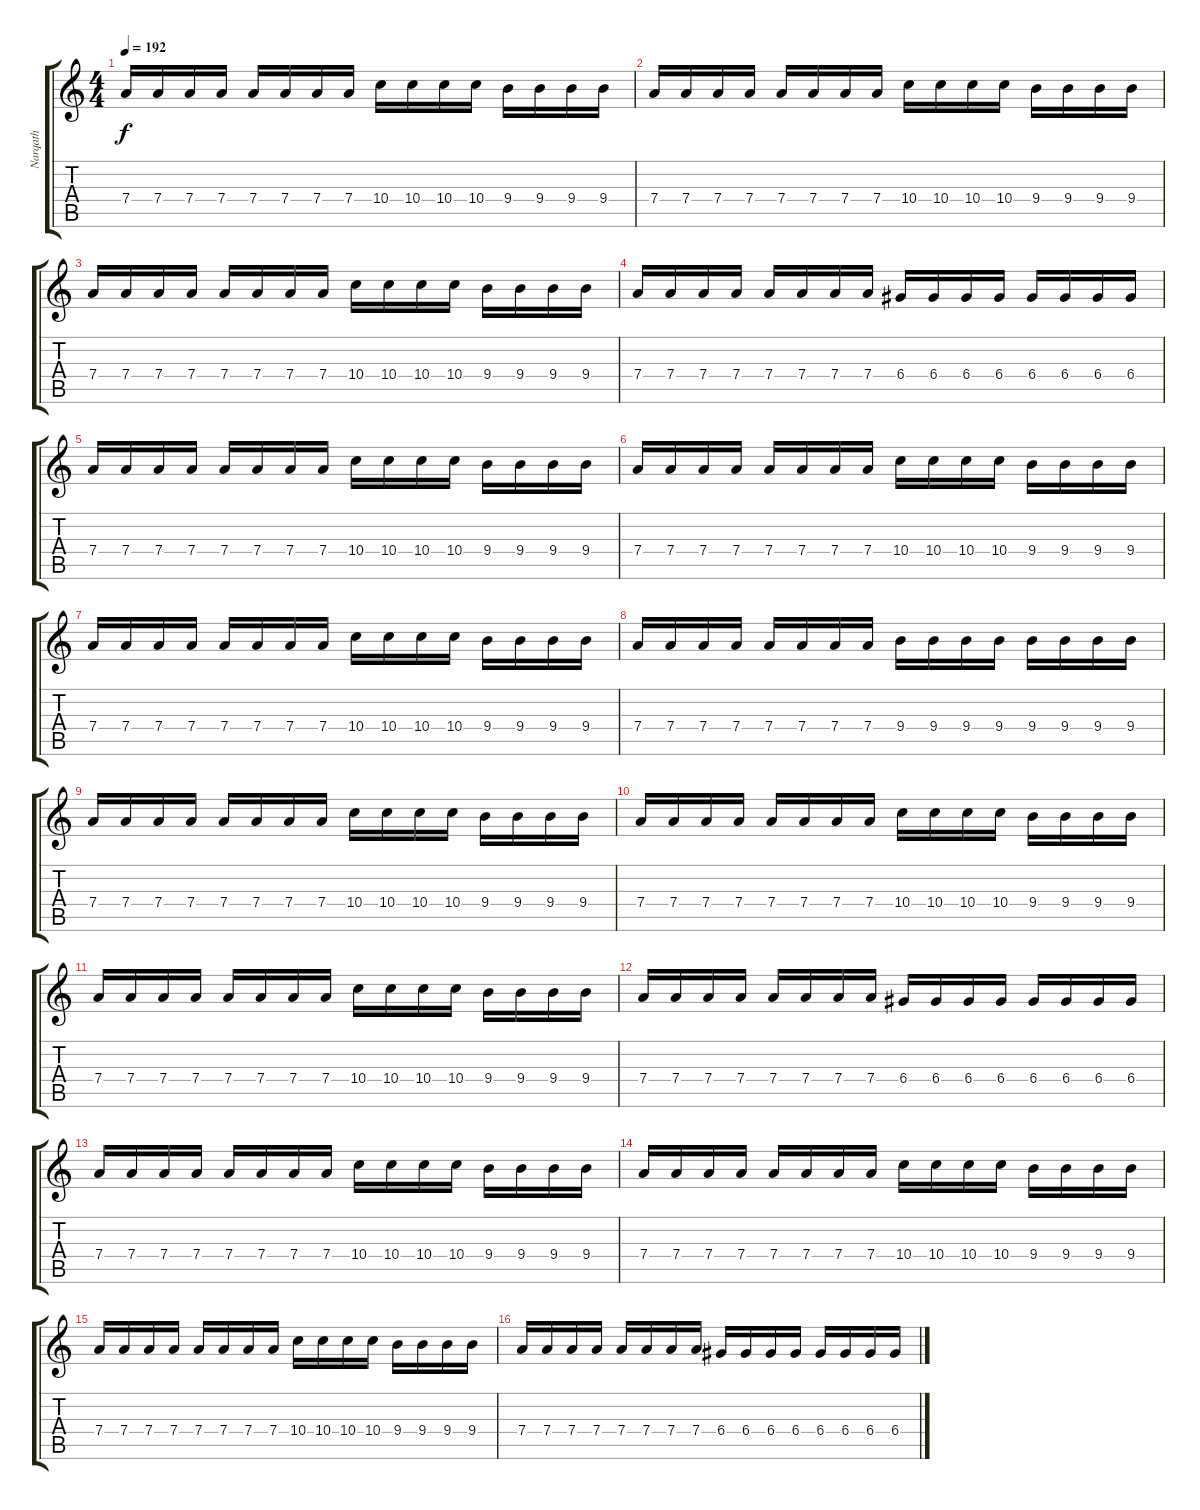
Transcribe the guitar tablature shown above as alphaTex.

\track ("Narqath" "Narqath") {instrument distortionguitar}
\staff {score tabs}
\tuning (E4 B3 G3 D3 A2 E2) {hide}
\ts (4 4)
\tempo 192
\clef g2
\ks c
7.4.16{dy f} 7.4.16 7.4.16 7.4.16 7.4.16 7.4.16 7.4.16 7.4.16 10.4.16 10.4.16 10.4.16 10.4.16 9.4.16 9.4.16 9.4.16 9.4.16 |
7.4.16 7.4.16 7.4.16 7.4.16 7.4.16 7.4.16 7.4.16 7.4.16 10.4.16 10.4.16 10.4.16 10.4.16 9.4.16 9.4.16 9.4.16 9.4.16 |
7.4.16 7.4.16 7.4.16 7.4.16 7.4.16 7.4.16 7.4.16 7.4.16 10.4.16 10.4.16 10.4.16 10.4.16 9.4.16 9.4.16 9.4.16 9.4.16 |
7.4.16 7.4.16 7.4.16 7.4.16 7.4.16 7.4.16 7.4.16 7.4.16 6.4.16 6.4.16 6.4.16 6.4.16 6.4.16 6.4.16 6.4.16 6.4.16 |
7.4.16 7.4.16 7.4.16 7.4.16 7.4.16 7.4.16 7.4.16 7.4.16 10.4.16 10.4.16 10.4.16 10.4.16 9.4.16 9.4.16 9.4.16 9.4.16 |
7.4.16 7.4.16 7.4.16 7.4.16 7.4.16 7.4.16 7.4.16 7.4.16 10.4.16 10.4.16 10.4.16 10.4.16 9.4.16 9.4.16 9.4.16 9.4.16 |
7.4.16 7.4.16 7.4.16 7.4.16 7.4.16 7.4.16 7.4.16 7.4.16 10.4.16 10.4.16 10.4.16 10.4.16 9.4.16 9.4.16 9.4.16 9.4.16 |
7.4.16 7.4.16 7.4.16 7.4.16 7.4.16 7.4.16 7.4.16 7.4.16 9.4.16 9.4.16 9.4.16 9.4.16 9.4.16 9.4.16 9.4.16 9.4.16 |
7.4.16 7.4.16 7.4.16 7.4.16 7.4.16 7.4.16 7.4.16 7.4.16 10.4.16 10.4.16 10.4.16 10.4.16 9.4.16 9.4.16 9.4.16 9.4.16 |
7.4.16 7.4.16 7.4.16 7.4.16 7.4.16 7.4.16 7.4.16 7.4.16 10.4.16 10.4.16 10.4.16 10.4.16 9.4.16 9.4.16 9.4.16 9.4.16 |
7.4.16 7.4.16 7.4.16 7.4.16 7.4.16 7.4.16 7.4.16 7.4.16 10.4.16 10.4.16 10.4.16 10.4.16 9.4.16 9.4.16 9.4.16 9.4.16 |
7.4.16 7.4.16 7.4.16 7.4.16 7.4.16 7.4.16 7.4.16 7.4.16 6.4.16 6.4.16 6.4.16 6.4.16 6.4.16 6.4.16 6.4.16 6.4.16 |
7.4.16 7.4.16 7.4.16 7.4.16 7.4.16 7.4.16 7.4.16 7.4.16 10.4.16 10.4.16 10.4.16 10.4.16 9.4.16 9.4.16 9.4.16 9.4.16 |
7.4.16 7.4.16 7.4.16 7.4.16 7.4.16 7.4.16 7.4.16 7.4.16 10.4.16 10.4.16 10.4.16 10.4.16 9.4.16 9.4.16 9.4.16 9.4.16 |
7.4.16 7.4.16 7.4.16 7.4.16 7.4.16 7.4.16 7.4.16 7.4.16 10.4.16 10.4.16 10.4.16 10.4.16 9.4.16 9.4.16 9.4.16 9.4.16 |
7.4.16 7.4.16 7.4.16 7.4.16 7.4.16 7.4.16 7.4.16 7.4.16 6.4.16 6.4.16 6.4.16 6.4.16 6.4.16 6.4.16 6.4.16 6.4.16
